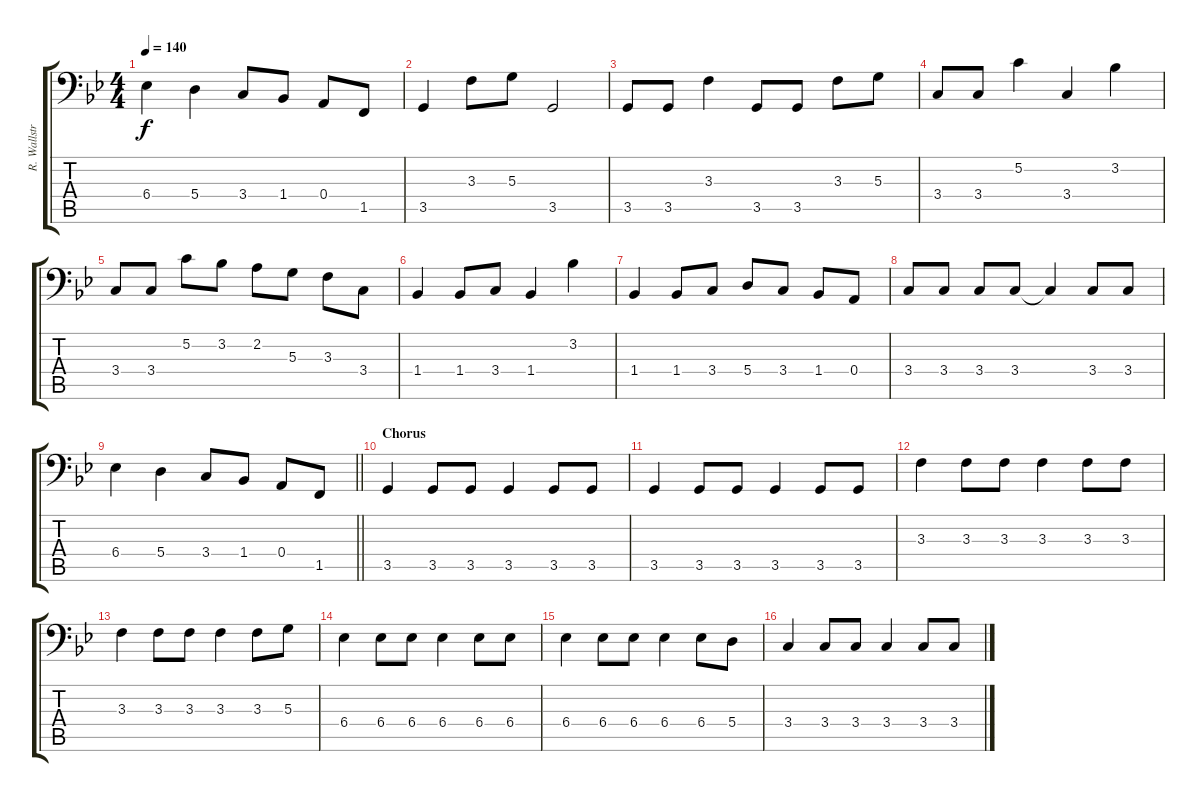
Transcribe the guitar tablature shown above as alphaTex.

\track ("R. Wallström (Bass)" "R. Wallstr") {instrument electricbassfinger}
\staff {score tabs}
\tuning (C3 G2 D2 A1 E1 B0) {hide}
\ts (4 4)
\tempo 140
\clef f4
\ks gminor
6.4.4{dy f} 5.4.4 3.4.8 1.4.8 0.4.8 1.5.8 |
3.5.4 3.3.8 5.3.8 3.5.2 |
3.5.8 3.5.8 3.3.4 3.5.8 3.5.8 3.3.8 5.3.8 |
3.4.8 3.4.8 5.2.4 3.4.4 3.2.4 |
3.4.8 3.4.8 5.2.8 3.2.8 2.2.8 5.3.8 3.3.8 3.4.8 |
1.4.4 1.4.8 3.4.8 1.4.4 3.2.4 |
1.4.4 1.4.8 3.4.8 5.4.8 3.4.8 1.4.8 0.4.8 |
3.4.8 3.4.8 3.4.8 3.4.8 3.4{t}.4 3.4.8 3.4.8 |
\barLineRight lightlight
6.4.4 5.4.4 3.4.8 1.4.8 0.4.8 1.5.8 |
\section ("" "Chorus")
3.5.4 3.5.8 3.5.8 3.5.4 3.5.8 3.5.8 |
3.5.4 3.5.8 3.5.8 3.5.4 3.5.8 3.5.8 |
3.3.4 3.3.8 3.3.8 3.3.4 3.3.8 3.3.8 |
3.3.4 3.3.8 3.3.8 3.3.4 3.3.8 5.3.8 |
6.4.4 6.4.8 6.4.8 6.4.4 6.4.8 6.4.8 |
6.4.4 6.4.8 6.4.8 6.4.4 6.4.8 5.4.8 |
3.4.4 3.4.8 3.4.8 3.4.4 3.4.8 3.4.8
